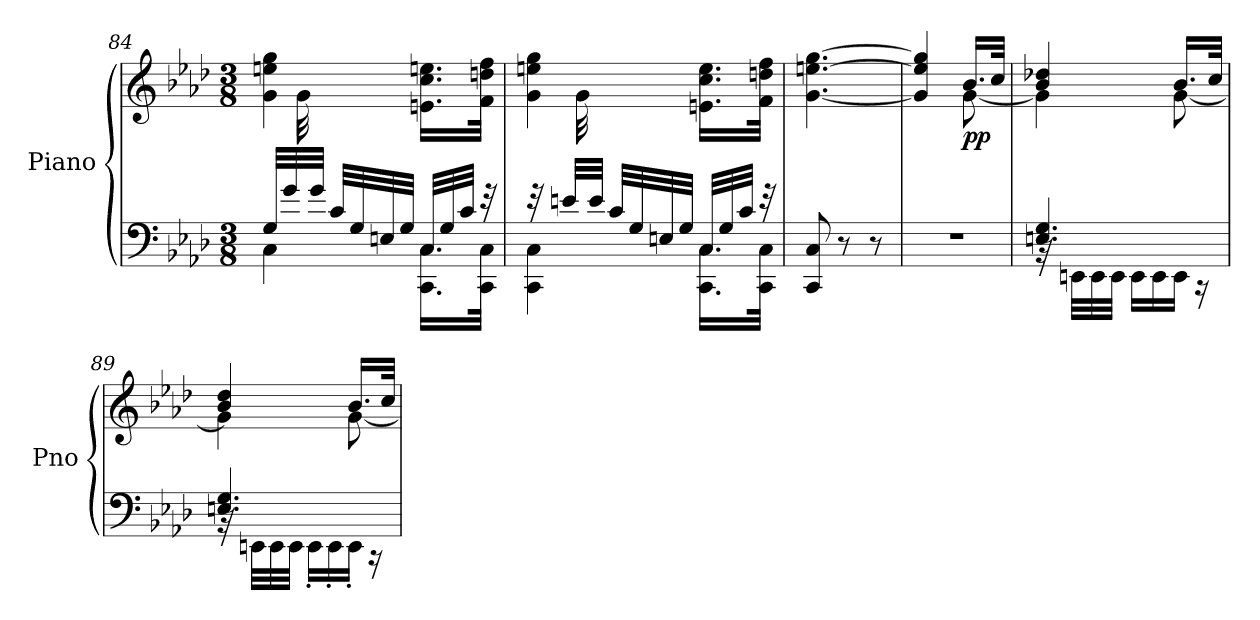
**kern	**kern	**dynam
*part1	*part1	*part1
*staff2	*staff1	*staff1/2
*I"Piano	*	*
*I'Pno	*	*
*clefF4	*clefG2	*
*k[b-e-a-d-]	*k[b-e-a-d-]	*
*M3/8	*M3/8	*
=84	=84	=84
*^	*^	*
32G/LLL	4C\	4g\ 4een\ 4gg\	16ryy	.
32g/	.	.	.	.
32ryy	.	.	32g\	.
32g/JJJ	.	.	4ryy	.
32c/LLL	.	.	.	.
32G/	.	.	.	.
32En/	.	.	.	.
32G/JJJ	.	.	.	.
32C/LLL	16.CC\ 16.C\LL	16.en\ 16.cc\ 16.een\LL	.	.
32G/	.	.	.	.
32c/JJJ	.	.	.	.
32r	32CC\ 32C\JJk	32f\ 32ddn\ 32ff\JJk	32ryy	.
!!LO:LB:g=z	!!
=85	=85	=85	=85	=85
32r	4CC\ 4C\	4g\ 4een\ 4gg\	16ryy	.
32en/LLL	.	.	.	.
32ryy	.	.	32g\	.
32e/JJJ	.	.	4ryy	.
32c/LLL	.	.	.	.
32G/	.	.	.	.
32En/	.	.	.	.
32G/JJJ	.	.	.	.
32C/LLL	16.CC\ 16.C\LL	16.en\ 16.cc\ 16.ee\LL	.	.
32G/	.	.	.	.
32c/JJJ	.	.	.	.
32r	32CC\ 32C\JJk	32f\ 32ddn\ 32ff\JJk	32ryy	.
*v	*v	*	*	*
*	*v	*v	*
=86	=86	=86
8CC/ 8C/	[4.g\ [4.een\ [4.gg\	.
8r	.	.
8r	.	.
=87	=87	=87
*	*^	*
4.r	4g/] 4ee/] 4gg/]	4reyy	.
!	!	!	!LO:DY:b
.	16.b-/LL	[8g\	pp
.	32cc/JJk	.	.
=88	=88	=88	=88
*^	*	*	*
4.En/ 4.G/	32rBB	4b-/ 4dd-X/	4g\]	.
.	32EEn\LLL	.	.	.
.	32EE\	.	.	.
.	32EE\JJJ	.	.	.
.	16EE\LL	.	.	.
.	16EE\	.	.	.
.	16EE\JJ	16.b-/LL	[8g\	.
.	16r	.	.	.
.	.	32cc/JJk	.	.
!!LO:PB:g=z	!!
=89	=89	=89	=89	=89
4.En/ 4.G/	32rBB	4b-/ 4dd-/	4g\]	.
.	32EEn\LLL	.	.	.
.	32EE\	.	.	.
.	32EE\JJJ	.	.	.
.	16EE'\LL	.	.	.
.	16EE'\	.	.	.
.	16EE'\JJ	16.b-/LL	[8g\	.
.	16r	.	.	.
.	.	32cc/JJk	.	.
*v	*v	*	*	*
*	*v	*v	*
=	=	=
*-	*-	*-
